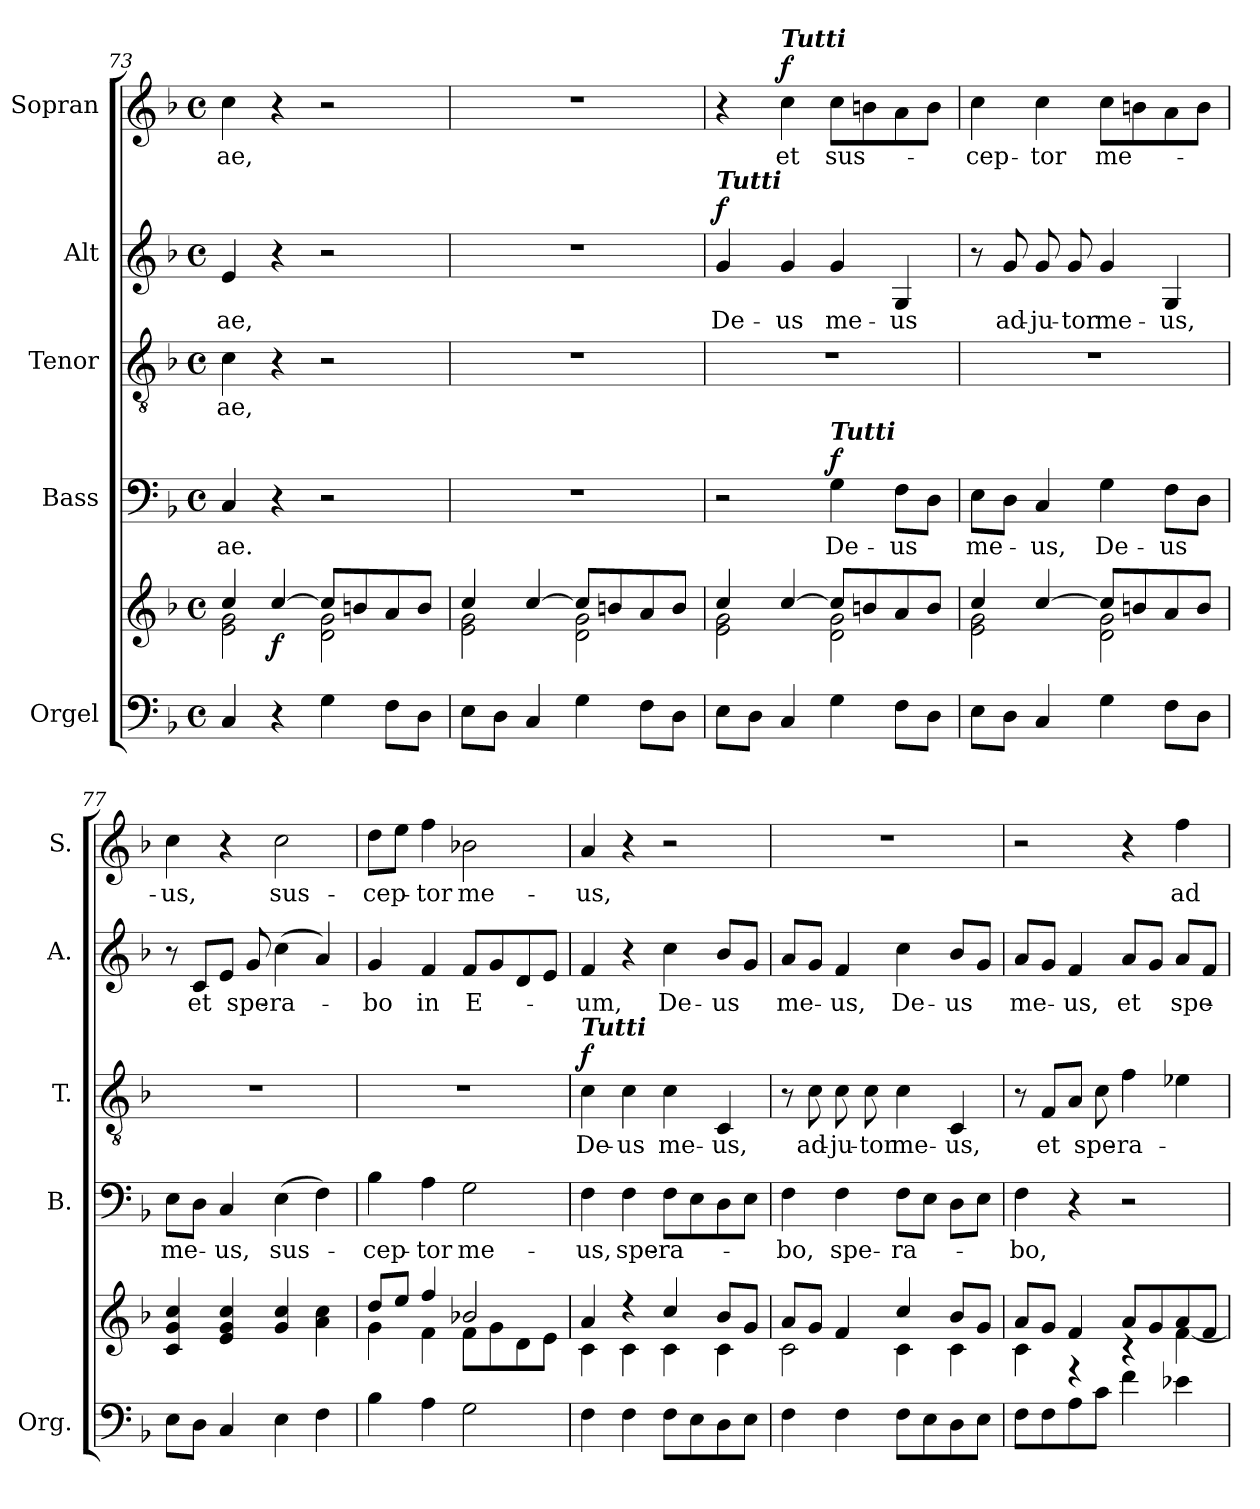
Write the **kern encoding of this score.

**kern	**kern	**dynam	**kern	**text	**dynam	**kern	**text	**dynam	**kern	**text	**dynam	**kern	**text	**dynam
*part5	*part5	*part5	*part4	*part4	*part4	*part3	*part3	*part3	*part2	*part2	*part2	*part1	*part1	*part1
*staff6	*staff5	*staff5/6	*staff4	*staff4	*staff4	*staff3	*staff3	*staff3	*staff2	*staff2	*staff2	*staff1	*staff1	*staff1
*I"Orgel	*	*	*I"Bass	*	*	*I"Tenor	*	*	*I"Alt	*	*	*I"Sopran	*	*
*I'Org.	*	*	*I'B.	*	*	*I'T.	*	*	*I'A.	*	*	*I'S.	*	*
*clefF4	*clefG2	*	*clefF4	*	*	*clefGv2	*	*	*clefG2	*	*	*clefG2	*	*
*k[b-]	*k[b-]	*	*k[b-]	*	*	*k[b-]	*	*	*k[b-]	*	*	*k[b-]	*	*
*F:	*F:	*	*F:	*	*	*F:	*	*	*F:	*	*	*F:	*	*
*M4/4	*M4/4	*	*M4/4	*	*	*M4/4	*	*	*M4/4	*	*	*M4/4	*	*
*met(c)	*met(c)	*	*met(c)	*	*	*met(c)	*	*	*met(c)	*	*	*met(c)	*	*
=73	=73	=73	=73	=73	=73	=73	=73	=73	=73	=73	=73	=73	=73	=73
*	*^	*	*	*	*	*	*	*	*	*	*	*	*	*
!	!	!	!	!	!LO:LY:b	!	!	!LO:LY:b	!	!	!LO:LY:b	!	!	!LO:LY:b	!
4C/	4cc/	2e\ 2g\	.	4C/	-ae.	.	4c\	-ae,	.	4e/	-ae,	.	4cc\	-ae,	.
!	!	!	!LO:DY:b	!	!	!	!	!	!	!	!	!	!	!	!
4r	[>4cc/	.	f	4r	.	.	4r	.	.	4r	.	.	4r	.	.
4G\	8cc/L]	2d\ 2g\	.	2r	.	.	2r	.	.	2r	.	.	2r	.	.
.	8bn/	.	.	.	.	.	.	.	.	.	.	.	.	.	.
8F\L	8a/	.	.	.	.	.	.	.	.	.	.	.	.	.	.
8D\J	8b/J	.	.	.	.	.	.	.	.	.	.	.	.	.	.
=74	=74	=74	=74	=74	=74	=74	=74	=74	=74	=74	=74	=74	=74	=74	=74
8E\L	4cc/	2e\ 2g\	.	1r	.	.	1r	.	.	1r	.	.	1r	.	.
8D\J	.	.	.	.	.	.	.	.	.	.	.	.	.	.	.
4C/	[>4cc/	.	.	.	.	.	.	.	.	.	.	.	.	.	.
4G\	8cc/L]	2d\ 2g\	.	.	.	.	.	.	.	.	.	.	.	.	.
.	8bn/	.	.	.	.	.	.	.	.	.	.	.	.	.	.
8F\L	8a/	.	.	.	.	.	.	.	.	.	.	.	.	.	.
8D\J	8b/J	.	.	.	.	.	.	.	.	.	.	.	.	.	.
!!LO:PB:g=z
=75	=75	=75	=75	=75	=75	=75	=75	=75	=75	=75	=75	=75	=75	=75	=75
!	!	!	!	!	!	!	!	!	!	!LO:TX:a:Bi:t=Tutti	!	!	!	!	!
!	!	!	!	!	!	!	!	!	!	!	!LO:LY:b	!LO:DY:a	!	!	!
8E\L	4cc/	2e\ 2g\	.	2r	.	.	1r	.	.	4g/	De-	f	4r	.	.
8D\J	.	.	.	.	.	.	.	.	.	.	.	.	.	.	.
!	!	!	!	!	!	!	!	!	!	!	!	!	!LO:TX:a:Bi:t=Tutti	!	!
!	!	!	!	!	!	!	!	!	!	!	!LO:LY:b	!	!	!LO:LY:b	!LO:DY:a
4C/	[>4cc/	.	.	.	.	.	.	.	.	4g/	-us	.	4cc\	et	f
!	!	!	!	!LO:TX:a:Bi:t=Tutti	!	!	!	!	!	!	!	!	!	!	!
!	!	!	!	!	!LO:LY:b	!LO:DY:a	!	!	!	!	!LO:LY:b	!	!	!LO:LY:b	!
4G\	8cc/L]	2d\ 2g\	.	4G\	De-	f	.	.	.	4g/	me-	.	8cc\L	sus-	.
.	8bn/	.	.	.	.	.	.	.	.	.	.	.	8bn\	.	.
!	!	!	!	!	!LO:LY:b	!	!	!	!	!	!LO:LY:b	!	!	!	!
8F\L	8a/	.	.	8F\L	-us	.	.	.	.	4G/	-us	.	8a\	.	.
8D\J	8b/J	.	.	8D\J	.	.	.	.	.	.	.	.	8b\J	.	.
=76	=76	=76	=76	=76	=76	=76	=76	=76	=76	=76	=76	=76	=76	=76	=76
!	!	!	!	!	!LO:LY:b	!	!	!	!	!	!	!	!	!LO:LY:b	!
8E\L	4cc/	2e\ 2g\	.	8E\L	me-	.	1r	.	.	8r	.	.	4cc\	-cep-	.
!	!	!	!	!	!	!	!	!	!	!	!LO:LY:b	!	!	!	!
8D\J	.	.	.	8D\J	.	.	.	.	.	8g/	ad-	.	.	.	.
!	!	!	!	!	!LO:LY:b	!	!	!	!	!	!LO:LY:b	!	!	!LO:LY:b	!
4C/	[>4cc/	.	.	4C/	-us,	.	.	.	.	8g/	-ju-	.	4cc\	-tor	.
!	!	!	!	!	!	!	!	!	!	!	!LO:LY:b	!	!	!	!
.	.	.	.	.	.	.	.	.	.	8g/	-tor	.	.	.	.
!	!	!	!	!	!LO:LY:b	!	!	!	!	!	!LO:LY:b	!	!	!LO:LY:b	!
4G\	8cc/L]	2d\ 2g\	.	4G\	De-	.	.	.	.	4g/	me-	.	8cc\L	me-	.
.	8bn/	.	.	.	.	.	.	.	.	.	.	.	8bn\	.	.
!	!	!	!	!	!LO:LY:b	!	!	!	!	!	!LO:LY:b	!	!	!	!
8F\L	8a/	.	.	8F\L	-us	.	.	.	.	4G/	-us,	.	8a\	.	.
8D\J	8b/J	.	.	8D\J	.	.	.	.	.	.	.	.	8b\J	.	.
*	*v	*v	*	*	*	*	*	*	*	*	*	*	*	*	*
=77	=77	=77	=77	=77	=77	=77	=77	=77	=77	=77	=77	=77	=77	=77
!	!	!	!	!LO:LY:b	!	!	!	!	!	!	!	!	!LO:LY:b	!
8E\L	4c/ 4g/ 4cc/	.	8E\L	me-	.	1r	.	.	8r	.	.	4cc\	-us,	.
!	!	!	!	!	!	!	!	!	!	!LO:LY:b	!	!	!	!
8D\J	.	.	8D\J	.	.	.	.	.	8c/L	et	.	.	.	.
!	!	!	!	!LO:LY:b	!	!	!	!	!	!	!	!	!	!
4C/	4e/ 4g/ 4cc/	.	4C/	-us,	.	.	.	.	8e/J	.	.	4r	.	.
!	!	!	!	!	!	!	!	!	!	!LO:LY:b	!	!	!	!
.	.	.	.	.	.	.	.	.	8g/	spe-	.	.	.	.
!	!	!	!	!LO:LY:b	!	!	!	!	!	!LO:LY:b	!	!	!LO:LY:b	!
4E\	4g/ 4cc/	.	(>4E\	sus-	.	.	.	.	(>4cc\	-ra-	.	2cc\	sus-	.
4F\	4a\ 4cc\	.	4F\)	.	.	.	.	.	4a/)	.	.	.	.	.
=78	=78	=78	=78	=78	=78	=78	=78	=78	=78	=78	=78	=78	=78	=78
*	*^	*	*	*	*	*	*	*	*	*	*	*	*	*
!	!	!	!	!	!LO:LY:b	!	!	!	!	!	!LO:LY:b	!	!	!LO:LY:b	!
4B-\	8dd/L	4g\	.	4B-\	-cep-	.	1r	.	.	4g/	-bo	.	8dd\L	-cep-	.
.	8ee/J	.	.	.	.	.	.	.	.	.	.	.	8ee\J	.	.
!	!	!	!	!	!LO:LY:b	!	!	!	!	!	!LO:LY:b	!	!	!LO:LY:b	!
4A\	4ff/	4f\	.	4A\	-tor	.	.	.	.	4f/	in	.	4ff\	-tor	.
!	!	!	!	!	!LO:LY:b	!	!	!	!	!	!LO:LY:b	!	!	!LO:LY:b	!
2G\	2b-X/	8f\L	.	2G\	me-	.	.	.	.	8f/L	E-	.	2b-X\	me-	.
.	.	8g\	.	.	.	.	.	.	.	8g/	.	.	.	.	.
.	.	8d\	.	.	.	.	.	.	.	8d/	.	.	.	.	.
.	.	8e\J	.	.	.	.	.	.	.	8e/J	.	.	.	.	.
=79	=79	=79	=79	=79	=79	=79	=79	=79	=79	=79	=79	=79	=79	=79	=79
!	!	!	!	!	!	!	!LO:TX:a:Bi:t=Tutti	!	!	!	!	!	!	!	!
!	!	!	!	!	!LO:LY:b	!	!	!LO:LY:b	!LO:DY:a	!	!LO:LY:b	!	!	!LO:LY:b	!
4F\	4a/	4c\	.	4F\	-us,	.	4c\	De-	f	4f/	-um,	.	4a/	-us,	.
!	!	!	!	!	!LO:LY:b	!	!	!LO:LY:b	!	!	!	!	!	!	!
4F\	4r	4c\	.	4F\	spe-	.	4c\	-us	.	4r	.	.	4r	.	.
!	!	!	!	!	!LO:LY:b	!	!	!LO:LY:b	!	!	!LO:LY:b	!	!	!	!
8F\L	4cc/	4c\	.	8F\L	-ra-	.	4c\	me-	.	4cc\	De-	.	2r	.	.
8E\	.	.	.	8E\	.	.	.	.	.	.	.	.	.	.	.
!	!	!	!	!	!	!	!	!LO:LY:b	!	!	!LO:LY:b	!	!	!	!
8D\	8b-/L	4c\	.	8D\	.	.	4C/	-us,	.	8b-/L	-us	.	.	.	.
8E\J	8g/J	.	.	8E\J	.	.	.	.	.	8g/J	.	.	.	.	.
!!LO:LB:g=z
=80	=80	=80	=80	=80	=80	=80	=80	=80	=80	=80	=80	=80	=80	=80	=80
!	!	!	!	!	!LO:LY:b	!	!	!	!	!	!LO:LY:b	!	!	!	!
4F\	8a/L	2c\	.	4F\	-bo,	.	8r	.	.	8a/L	me-	.	1r	.	.
!	!	!	!	!	!	!	!	!LO:LY:b	!	!	!	!	!	!	!
.	8g/J	.	.	.	.	.	8c\	ad-	.	8g/J	.	.	.	.	.
!	!	!	!	!	!LO:LY:b	!	!	!LO:LY:b	!	!	!LO:LY:b	!	!	!	!
4F\	4f/	.	.	4F\	spe-	.	8c\	-ju-	.	4f/	-us,	.	.	.	.
!	!	!	!	!	!	!	!	!LO:LY:b	!	!	!	!	!	!	!
.	.	.	.	.	.	.	8c\	-tor	.	.	.	.	.	.	.
!	!	!	!	!	!LO:LY:b	!	!	!LO:LY:b	!	!	!LO:LY:b	!	!	!	!
8F\L	4cc/	4c\	.	8F\L	-ra-	.	4c\	me-	.	4cc\	De-	.	.	.	.
8E\	.	.	.	8E\J	.	.	.	.	.	.	.	.	.	.	.
!	!	!	!	!	!	!	!	!LO:LY:b	!	!	!LO:LY:b	!	!	!	!
8D\	8b-/L	4c\	.	8D\L	.	.	4C/	-us,	.	8b-/L	-us	.	.	.	.
8E\J	8g/J	.	.	8E\J	.	.	.	.	.	8g/J	.	.	.	.	.
=81	=81	=81	=81	=81	=81	=81	=81	=81	=81	=81	=81	=81	=81	=81	=81
!	!	!	!	!	!LO:LY:b	!	!	!	!	!	!LO:LY:b	!	!	!	!
8F\L	8a/L	4c\	.	4F\	-bo,	.	8r	.	.	8a/L	me-	.	2r	.	.
!	!	!	!	!	!	!	!	!LO:LY:b	!	!	!	!	!	!	!
8F\	8g/J	.	.	.	.	.	8F/L	et	.	8g/J	.	.	.	.	.
!	!	!	!	!	!	!	!	!	!	!	!LO:LY:b	!	!	!	!
8A\	4f/	4rF	.	4r	.	.	8A/J	.	.	4f/	-us,	.	.	.	.
!	!	!	!	!	!	!	!	!LO:LY:b	!	!	!	!	!	!	!
8c\J	.	.	.	.	.	.	8c\	spe-	.	.	.	.	.	.	.
!	!	!	!	!	!	!	!	!LO:LY:b	!	!	!LO:LY:b	!	!	!	!
4f\	8a/L	4rc	.	2r	.	.	4f\	-ra-	.	8a/L	et	.	4r	.	.
.	8g/	.	.	.	.	.	.	.	.	8g/J	.	.	.	.	.
!	!	!	!	!	!	!	!	!	!	!	!LO:LY:b	!	!	!LO:LY:b	!
4e-X\	8a/	[<4f\	.	.	.	.	4e-X\	.	.	8a/L	spe-	.	4ff\	ad-	.
.	8f/J	.	.	.	.	.	.	.	.	8f/J	.	.	.	.	.
*	*v	*v	*	*	*	*	*	*	*	*	*	*	*	*	*
=	=	=	=	=	=	=	=	=	=	=	=	=	=	=
*-	*-	*-	*-	*-	*-	*-	*-	*-	*-	*-	*-	*-	*-	*-
